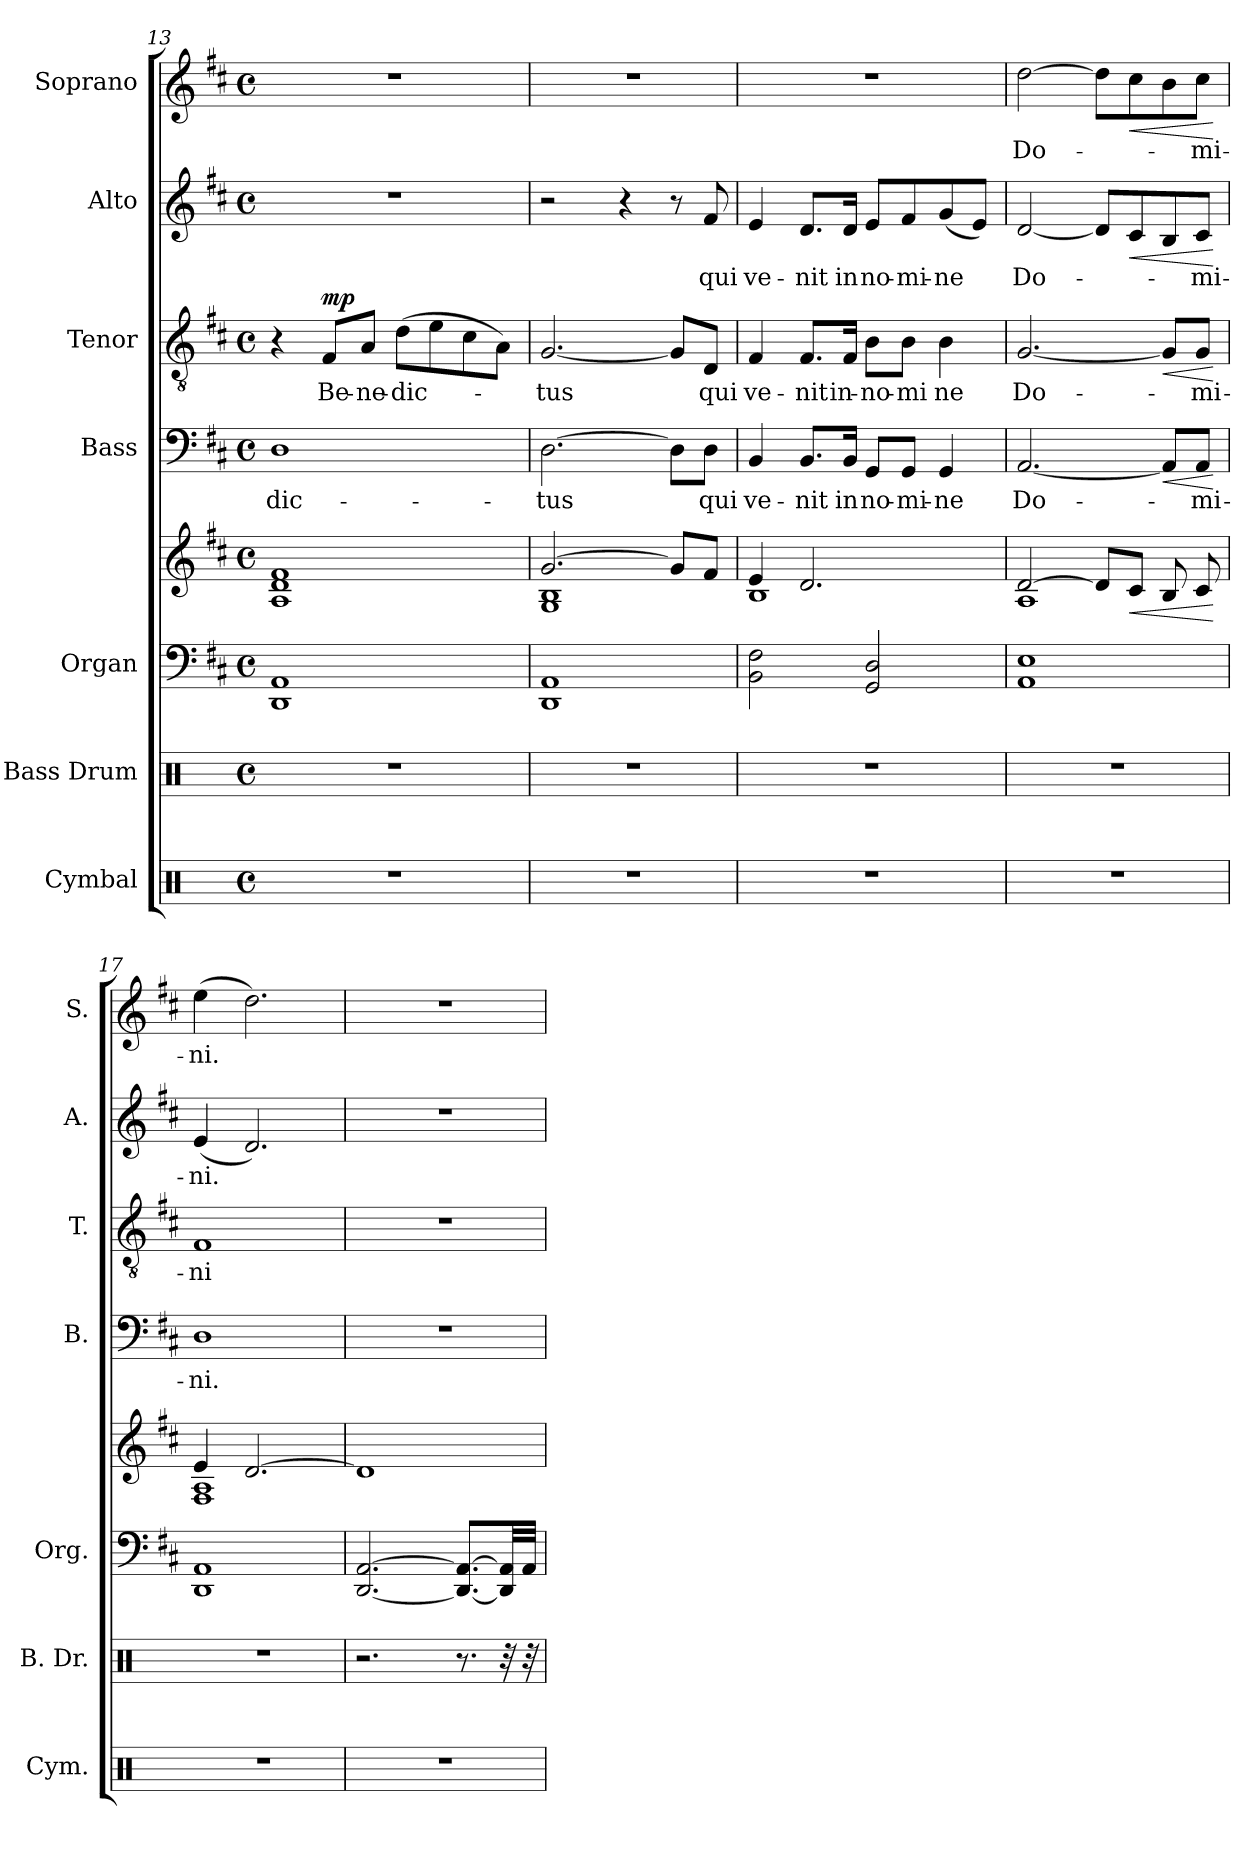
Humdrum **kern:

**kern	**kern	**kern	**kern	**dynam	**kern	**text	**dynam	**kern	**text	**dynam	**kern	**text	**dynam	**kern	**text	**dynam
*part7	*part6	*part5	*part5	*part5	*part4	*part4	*part4	*part3	*part3	*part3	*part2	*part2	*part2	*part1	*part1	*part1
*staff8	*staff7	*staff6	*staff5	*staff5/6	*staff4	*staff4	*staff4	*staff3	*staff3	*staff3	*staff2	*staff2	*staff2	*staff1	*staff1	*staff1
*I"Cymbal	*I"Bass Drum	*I"Organ	*	*	*I"Bass	*	*	*I"Tenor	*	*	*I"Alto	*	*	*I"Soprano	*	*
*I'Cym.	*I'B. Dr.	*I'Org.	*	*	*I'B.	*	*	*I'T.	*	*	*I'A.	*	*	*I'S.	*	*
*clefX	*clefX	*clefF4	*clefG2	*	*clefF4	*	*	*clefGv2	*	*	*clefG2	*	*	*clefG2	*	*
*k[]	*k[]	*k[f#c#]	*k[f#c#]	*	*k[f#c#]	*	*	*k[f#c#]	*	*	*k[f#c#]	*	*	*k[f#c#]	*	*
*M4/4	*M4/4	*M4/4	*M4/4	*	*M4/4	*	*	*M4/4	*	*	*M4/4	*	*	*M4/4	*	*
*met(c)	*met(c)	*met(c)	*met(c)	*	*met(c)	*	*	*met(c)	*	*	*met(c)	*	*	*met(c)	*	*
=13	=13	=13	=13	=13	=13	=13	=13	=13	=13	=13	=13	=13	=13	=13	=13	=13
!	!	!	!	!	!	!LO:LY:b	!	!	!	!	!	!	!	!	!	!
1r	1r	1DD 1AA	1A 1d 1f#	.	1D	-dic-	.	4r	.	.	1r	.	.	1r	.	.
!	!	!	!	!	!	!	!	!	!LO:LY:b	!LO:DY:b	!	!	!	!	!	!
.	.	.	.	.	.	.	.	8F#/L	Be-	mp	.	.	.	.	.	.
!	!	!	!	!	!	!	!	!	!LO:LY:b	!	!	!	!	!	!	!
.	.	.	.	.	.	.	.	8A/J	-ne-	.	.	.	.	.	.	.
!	!	!	!	!	!	!	!	!	!LO:LY:b	!	!	!	!	!	!	!
.	.	.	.	.	.	.	.	(8d\L	-dic-	.	.	.	.	.	.	.
.	.	.	.	.	.	.	.	8e\	.	.	.	.	.	.	.	.
.	.	.	.	.	.	.	.	8c#\	.	.	.	.	.	.	.	.
.	.	.	.	.	.	.	.	8A\J)	.	.	.	.	.	.	.	.
!!LO:PB:g=z
=14	=14	=14	=14	=14	=14	=14	=14	=14	=14	=14	=14	=14	=14	=14	=14	=14
*	*	*	*^	*	*	*	*	*	*	*	*	*	*	*	*	*
!	!	!	!	!	!	!	!LO:LY:b	!	!	!LO:LY:b	!	!	!	!	!	!	!
1r	1r	1DD 1AA	[2.g/	1G 1B	.	[2.D\	-tus	.	[2.G/	-tus	.	2r	.	.	1r	.	.
.	.	.	.	.	.	.	.	.	.	.	.	4r	.	.	.	.	.
.	.	.	8g/L]	.	.	8D\L]	.	.	8G/L]	.	.	8r	.	.	.	.	.
!	!	!	!	!	!	!	!LO:LY:b	!	!	!LO:LY:b	!	!	!LO:LY:b	!	!	!	!
.	.	.	8f#/J	.	.	8D\J	qui	.	8D/J	qui	.	8f#/	qui	.	.	.	.
=15	=15	=15	=15	=15	=15	=15	=15	=15	=15	=15	=15	=15	=15	=15	=15	=15	=15
!	!	!	!	!	!	!	!LO:LY:b	!	!	!LO:LY:b	!	!	!LO:LY:b	!	!	!	!
1r	1r	2BB\ 2F#\	4e/	1B	.	4BB/	ve-	.	4F#/	ve-	.	4e/	ve-	.	1r	.	.
!	!	!	!	!	!	!	!LO:LY:b	!	!	!LO:LY:b	!	!	!LO:LY:b	!	!	!	!
.	.	.	2.d/	.	.	8.BB/L	-nit	.	8.F#/L	-nit	.	8.d/L	-nit	.	.	.	.
!	!	!	!	!	!	!	!LO:LY:b	!	!	!LO:LY:b	!	!	!LO:LY:b	!	!	!	!
.	.	.	.	.	.	16BB/Jk	in	.	16F#/Jk	in-	.	16d/Jk	in	.	.	.	.
!	!	!	!	!	!	!	!LO:LY:b	!	!	!LO:LY:b	!	!	!LO:LY:b	!	!	!	!
.	.	2GG/ 2D/	.	.	.	8GG/L	no-	.	8B\L	-no-	.	8e/L	no-	.	.	.	.
!	!	!	!	!	!	!	!LO:LY:b	!	!	!LO:LY:b	!	!	!LO:LY:b	!	!	!	!
.	.	.	.	.	.	8GG/J	-mi-	.	8B\J	-mi	.	8f#/	-mi-	.	.	.	.
!	!	!	!	!	!	!	!LO:LY:b	!	!	!LO:LY:b	!	!	!LO:LY:b	!	!	!	!
.	.	.	.	.	.	4GG/	-ne	.	4B\	ne	.	(8g/	-ne	.	.	.	.
.	.	.	.	.	.	.	.	.	.	.	.	8e/J)	.	.	.	.	.
=16	=16	=16	=16	=16	=16	=16	=16	=16	=16	=16	=16	=16	=16	=16	=16	=16	=16
!	!	!	!	!	!	!	!LO:LY:b	!	!	!LO:LY:b	!	!	!LO:LY:b	!	!	!LO:LY:b	!
1r	1r	1AA 1E	[2d/	1A	.	[2.AA/	Do-	.	[2.G/	Do-	.	[2d/	Do-	.	[2dd\	Do-	.
.	.	.	8d/L]	.	.	.	.	.	.	.	.	8d/L]	.	.	8dd\L]	.	.
!	!	!	!	!	!LO:HP:b	!	!	!	!	!	!	!	!	!LO:HP:b	!	!	!LO:HP:b
.	.	.	8c#/J	.	<	.	.	.	.	.	.	8c#/	.	<	8cc#\	.	<
!	!	!	!	!	!	!	!	!LO:HP:b	!	!	!LO:HP:b	!	!	!	!	!	!
.	.	.	8B/	.	.	8AA/L]	.	<	8G/L]	.	<	8B/	.	.	8b\	.	.
!	!	!	!	!	!	!	!LO:LY:b	!	!	!LO:LY:b	!	!	!LO:LY:b	!	!	!LO:LY:b	!
.	.	.	8c#/	.	.	8AA/J	mi-	.	8G/J	mi-	.	8c#/J	-mi-	.	8cc#\J	-mi-	.
*	*	*	*v	*v	*	*	*	*	*	*	*	*	*	*	*	*	*
.	.	.	.	[	.	.	[	.	.	[	.	.	[	.	.	[
=17	=17	=17	=17	=17	=17	=17	=17	=17	=17	=17	=17	=17	=17	=17	=17	=17
*	*	*	*^	*	*	*	*	*	*	*	*	*	*	*	*	*
!	!	!	!	!	!	!	!LO:LY:b	!	!	!LO:LY:b	!	!	!LO:LY:b	!	!	!LO:LY:b	!
1r	1r	1DD 1AA	4e/	1F# 1A	.	1D	-ni.	.	1F#	-ni	.	(4e/	-ni.	.	(4ee\	-ni.	.
.	.	.	[2.d/	.	.	.	.	.	.	.	.	2.d/)	.	.	2.dd\)	.	.
*	*	*	*v	*v	*	*	*	*	*	*	*	*	*	*	*	*	*
=18	=18	=18	=18	=18	=18	=18	=18	=18	=18	=18	=18	=18	=18	=18	=18	=18
1r	2.r	[2.DD/ [2.AA/	1d]	.	1r	.	.	1r	.	.	1r	.	.	1r	.	.
.	8.r	8.DD/_ 8.AA/_L	.	.	.	.	.	.	.	.	.	.	.	.	.	.
.	32r	32DD/] 32AA/]LL	.	.	.	.	.	.	.	.	.	.	.	.	.	.
.	32r	32AA/JJJ	.	.	.	.	.	.	.	.	.	.	.	.	.	.
=	=	=	=	=	=	=	=	=	=	=	=	=	=	=	=	=
*-	*-	*-	*-	*-	*-	*-	*-	*-	*-	*-	*-	*-	*-	*-	*-	*-
